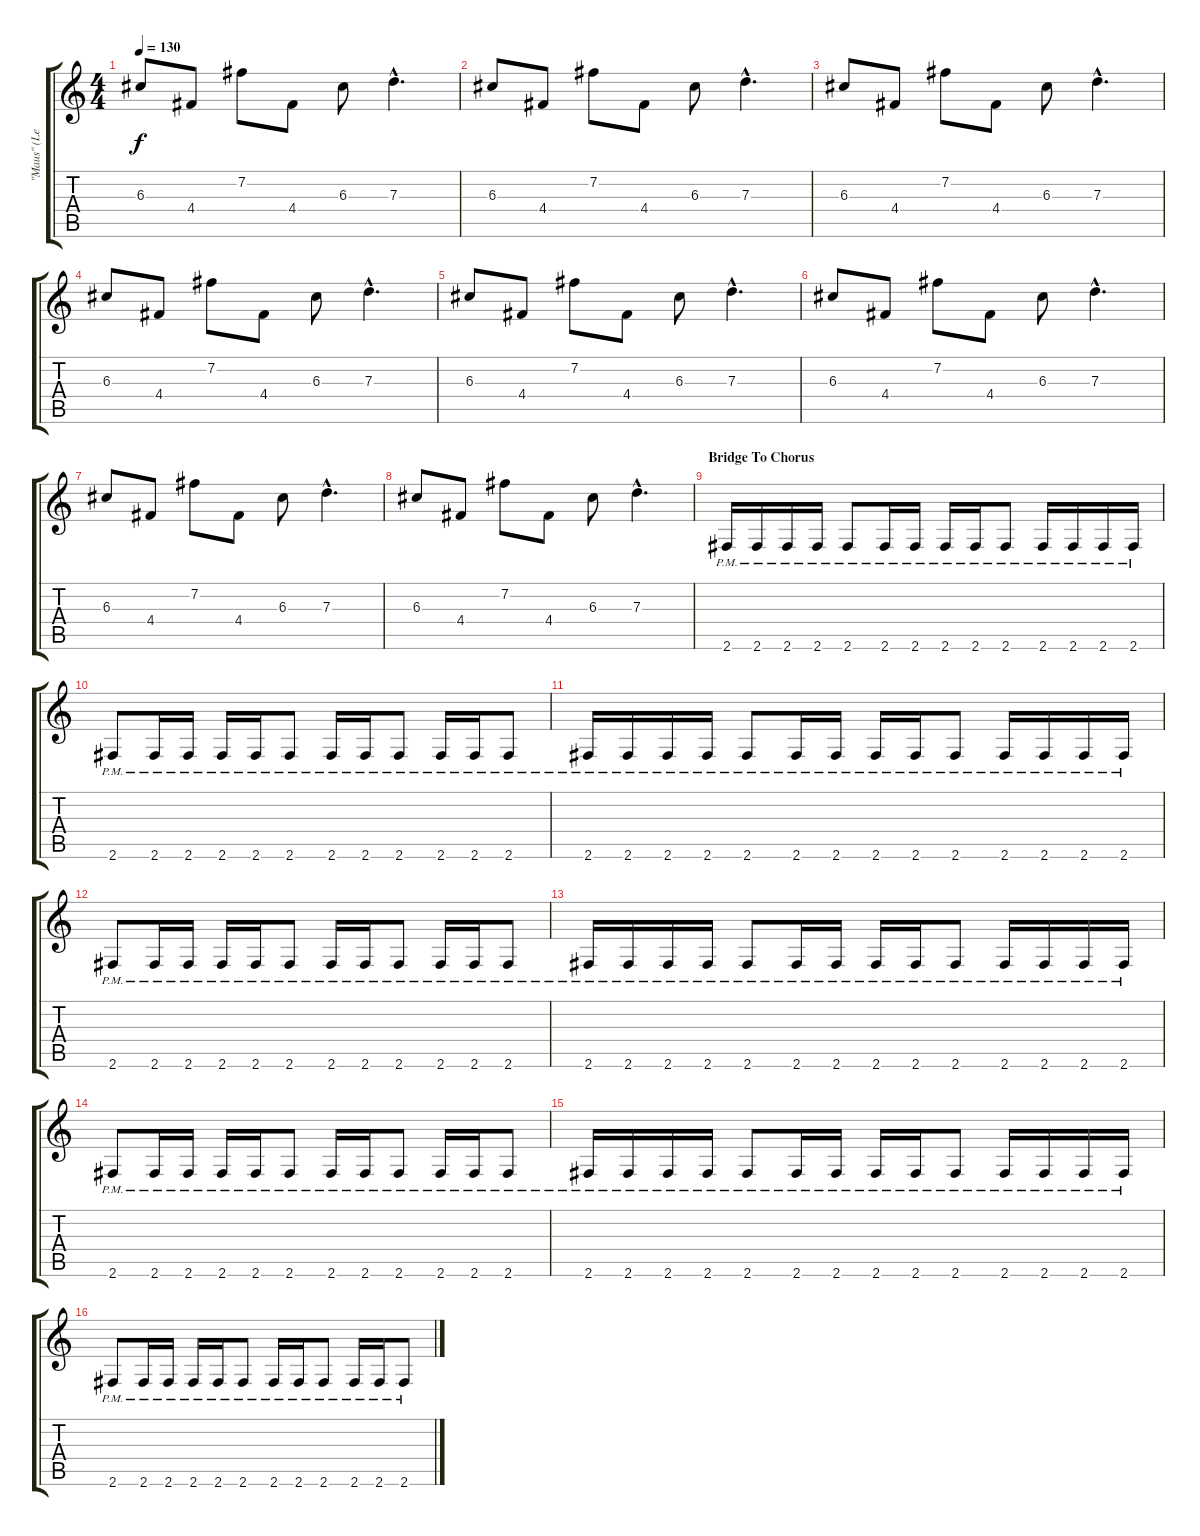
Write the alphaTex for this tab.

\track ("\"Maus\" (Lead Guitars)" "\"Maus\" (Le") {instrument distortionguitar}
\staff {score tabs}
\tuning (E4 B3 G3 D3 A2 E2) {hide}
\ts (4 4)
\tempo 130
\clef g2
\ks c
6.3.8{dy f volume 8} 4.4.8 7.2.8 4.4.8 6.3.8 7.3{hac}.4{d} |
6.3.8 4.4.8 7.2.8 4.4.8 6.3.8 7.3{hac}.4{d} |
6.3.8 4.4.8 7.2.8 4.4.8 6.3.8 7.3{hac}.4{d} |
6.3.8 4.4.8 7.2.8 4.4.8 6.3.8 7.3{hac}.4{d} |
6.3.8 4.4.8 7.2.8 4.4.8 6.3.8 7.3{hac}.4{d} |
6.3.8 4.4.8 7.2.8 4.4.8 6.3.8 7.3{hac}.4{d} |
6.3.8 4.4.8 7.2.8 4.4.8 6.3.8 7.3{hac}.4{d} |
6.3.8 4.4.8 7.2.8 4.4.8 6.3.8 7.3{hac}.4{d} |
\section ("" "Bridge To Chorus")
2.6{pm}.16{volume 15} 2.6{pm}.16 2.6{pm}.16 2.6{pm}.16 2.6{pm}.8 2.6{pm}.16 2.6{pm}.16 2.6{pm}.16 2.6{pm}.16 2.6{pm}.8 2.6{pm}.16 2.6{pm}.16 2.6{pm}.16 2.6{pm}.16 |
2.6{pm}.8 2.6{pm}.16 2.6{pm}.16 2.6{pm}.16 2.6{pm}.16 2.6{pm}.8 2.6{pm}.16 2.6{pm}.16 2.6{pm}.8 2.6{pm}.16 2.6{pm}.16 2.6{pm}.8 |
2.6{pm}.16 2.6{pm}.16 2.6{pm}.16 2.6{pm}.16 2.6{pm}.8 2.6{pm}.16 2.6{pm}.16 2.6{pm}.16 2.6{pm}.16 2.6{pm}.8 2.6{pm}.16 2.6{pm}.16 2.6{pm}.16 2.6{pm}.16 |
2.6{pm}.8 2.6{pm}.16 2.6{pm}.16 2.6{pm}.16 2.6{pm}.16 2.6{pm}.8 2.6{pm}.16 2.6{pm}.16 2.6{pm}.8 2.6{pm}.16 2.6{pm}.16 2.6{pm}.8 |
2.6{pm}.16 2.6{pm}.16 2.6{pm}.16 2.6{pm}.16 2.6{pm}.8 2.6{pm}.16 2.6{pm}.16 2.6{pm}.16 2.6{pm}.16 2.6{pm}.8 2.6{pm}.16 2.6{pm}.16 2.6{pm}.16 2.6{pm}.16 |
2.6{pm}.8 2.6{pm}.16 2.6{pm}.16 2.6{pm}.16 2.6{pm}.16 2.6{pm}.8 2.6{pm}.16 2.6{pm}.16 2.6{pm}.8 2.6{pm}.16 2.6{pm}.16 2.6{pm}.8 |
2.6{pm}.16 2.6{pm}.16 2.6{pm}.16 2.6{pm}.16 2.6{pm}.8 2.6{pm}.16 2.6{pm}.16 2.6{pm}.16 2.6{pm}.16 2.6{pm}.8 2.6{pm}.16 2.6{pm}.16 2.6{pm}.16 2.6{pm}.16 |
2.6{pm}.8 2.6{pm}.16 2.6{pm}.16 2.6{pm}.16 2.6{pm}.16 2.6{pm}.8 2.6{pm}.16 2.6{pm}.16 2.6{pm}.8 2.6{pm}.16 2.6{pm}.16 2.6{pm}.8
